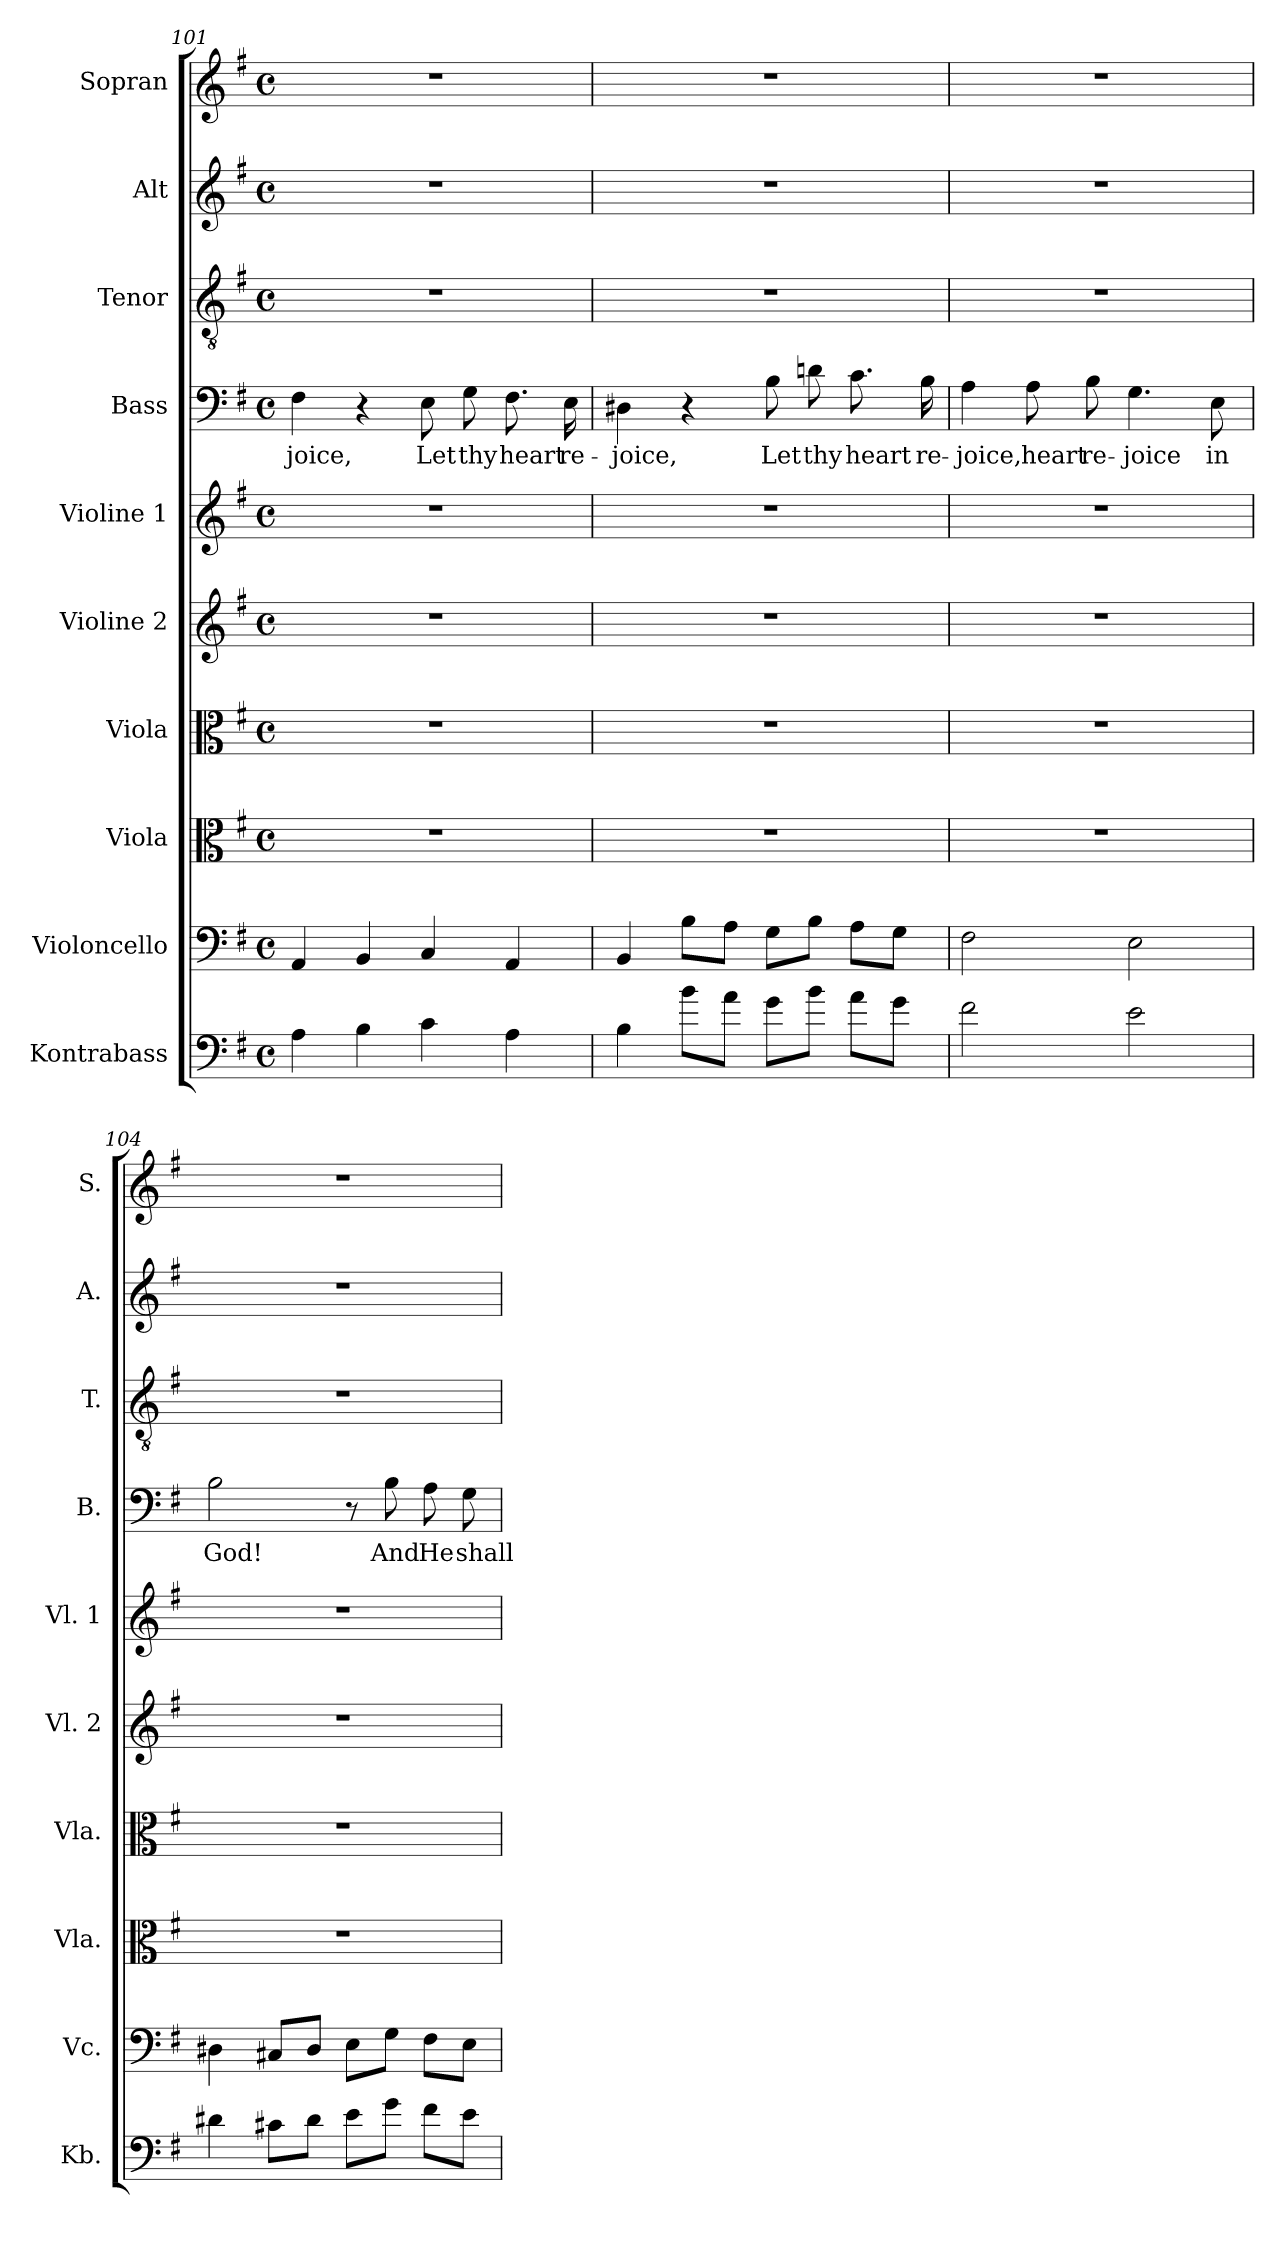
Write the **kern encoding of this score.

**kern	**kern	**kern	**kern	**kern	**kern	**kern	**text	**kern	**kern	**kern
*part10	*part9	*part8	*part7	*part6	*part5	*part4	*part4	*part3	*part2	*part1
*staff10	*staff9	*staff8	*staff7	*staff6	*staff5	*staff4	*staff4	*staff3	*staff2	*staff1
*I"Kontrabass	*I"Violoncello	*I"Viola	*I"Viola	*I"Violine 2	*I"Violine 1	*I"Bass	*	*I"Tenor	*I"Alt	*I"Sopran
*I'Kb.	*I'Vc.	*I'Vla.	*I'Vla.	*I'Vl. 2	*I'Vl. 1	*I'B.	*	*I'T.	*I'A.	*I'S.
*clefF4	*clefF4	*clefC3	*clefC3	*clefG2	*clefG2	*clefF4	*	*clefGv2	*clefG2	*clefG2
*ITrd7c12	*	*	*	*	*	*	*	*ITrd7c12	*	*
*k[f#]	*k[f#]	*k[f#]	*k[f#]	*k[f#]	*k[f#]	*k[f#]	*	*k[f#]	*k[f#]	*k[f#]
*G:	*G:	*G:	*G:	*G:	*G:	*G:	*	*G:	*G:	*G:
*M4/4	*M4/4	*M4/4	*M4/4	*M4/4	*M4/4	*M4/4	*	*M4/4	*M4/4	*M4/4
*met(c)	*met(c)	*met(c)	*met(c)	*met(c)	*met(c)	*met(c)	*	*met(c)	*met(c)	*met(c)
=101	=101	=101	=101	=101	=101	=101	=101	=101	=101	=101
!	!	!	!	!	!	!	!LO:LY:b:color=#000000	!	!	!
4AAi\	4AAi/	1r	1r	1r	1r	4F#i\	-joice,	1r	1r	1r
4BBi\	4BBi/	.	.	.	.	4r	.	.	.	.
!	!	!	!	!	!	!	!LO:LY:b:color=#000000	!	!	!
4Ci\	4Ci/	.	.	.	.	8Ei\	Let	.	.	.
!	!	!	!	!	!	!	!LO:LY:b:color=#000000	!	!	!
.	.	.	.	.	.	8Gi\	thy	.	.	.
!	!	!	!	!	!	!	!LO:LY:b:color=#000000	!	!	!
4AAi\	4AAi/	.	.	.	.	8.F#i\	heart	.	.	.
!	!	!	!	!	!	!	!LO:LY:b:color=#000000	!	!	!
.	.	.	.	.	.	16Ei\	re-	.	.	.
=102	=102	=102	=102	=102	=102	=102	=102	=102	=102	=102
!	!	!	!	!	!	!	!LO:LY:b:color=#000000	!	!	!
4BBi\	4BBi/	1r	1r	1r	1r	4D#Xi\	-joice,	1r	1r	1r
8Bi\L	8Bi\L	.	.	.	.	4r	.	.	.	.
8Ai\J	8Ai\J	.	.	.	.	.	.	.	.	.
!	!	!	!	!	!	!	!LO:LY:b:color=#000000	!	!	!
8Gi\L	8Gi\L	.	.	.	.	8Bi\	Let	.	.	.
!	!	!	!	!	!	!	!LO:LY:b:color=#000000	!	!	!
8Bi\J	8Bi\J	.	.	.	.	8dni\	thy	.	.	.
!	!	!	!	!	!	!	!LO:LY:b:color=#000000	!	!	!
8Ai\L	8Ai\L	.	.	.	.	8.ci\	heart	.	.	.
8Gi\J	8Gi\J	.	.	.	.	.	.	.	.	.
!	!	!	!	!	!	!	!LO:LY:b:color=#000000	!	!	!
.	.	.	.	.	.	16Bi\	re-	.	.	.
=103	=103	=103	=103	=103	=103	=103	=103	=103	=103	=103
!	!	!	!	!	!	!	!LO:LY:b:color=#000000	!	!	!
2F#i\	2F#i\	1r	1r	1r	1r	4Ai\	-joice,	1r	1r	1r
!	!	!	!	!	!	!	!LO:LY:b:color=#000000	!	!	!
.	.	.	.	.	.	8Ai\	heart	.	.	.
!	!	!	!	!	!	!	!LO:LY:b:color=#000000	!	!	!
.	.	.	.	.	.	8Bi\	re-	.	.	.
!	!	!	!	!	!	!	!LO:LY:b:color=#000000	!	!	!
2Ei\	2Ei\	.	.	.	.	4.Gi\	-joice	.	.	.
!	!	!	!	!	!	!	!LO:LY:b:color=#000000	!	!	!
.	.	.	.	.	.	8Ei\	in	.	.	.
=104	=104	=104	=104	=104	=104	=104	=104	=104	=104	=104
!	!	!	!	!	!	!	!LO:LY:b:color=#000000	!	!	!
4D#Xi\	4D#Xi\	1r	1r	1r	1r	2Bi\	God!	1r	1r	1r
8C#Xi\L	8C#Xi/L	.	.	.	.	.	.	.	.	.
8D#i\J	8D#i/J	.	.	.	.	.	.	.	.	.
8Ei\L	8Ei\L	.	.	.	.	8r	.	.	.	.
!	!	!	!	!	!	!	!LO:LY:b:color=#000000	!	!	!
8Gi\J	8Gi\J	.	.	.	.	8Bi\	And	.	.	.
!	!	!	!	!	!	!	!LO:LY:b:color=#000000	!	!	!
8F#i\L	8F#i\L	.	.	.	.	8Ai\	He	.	.	.
!	!	!	!	!	!	!	!LO:LY:b:color=#000000	!	!	!
8Ei\J	8Ei\J	.	.	.	.	8Gi\	shall	.	.	.
=	=	=	=	=	=	=	=	=	=	=
*-	*-	*-	*-	*-	*-	*-	*-	*-	*-	*-
